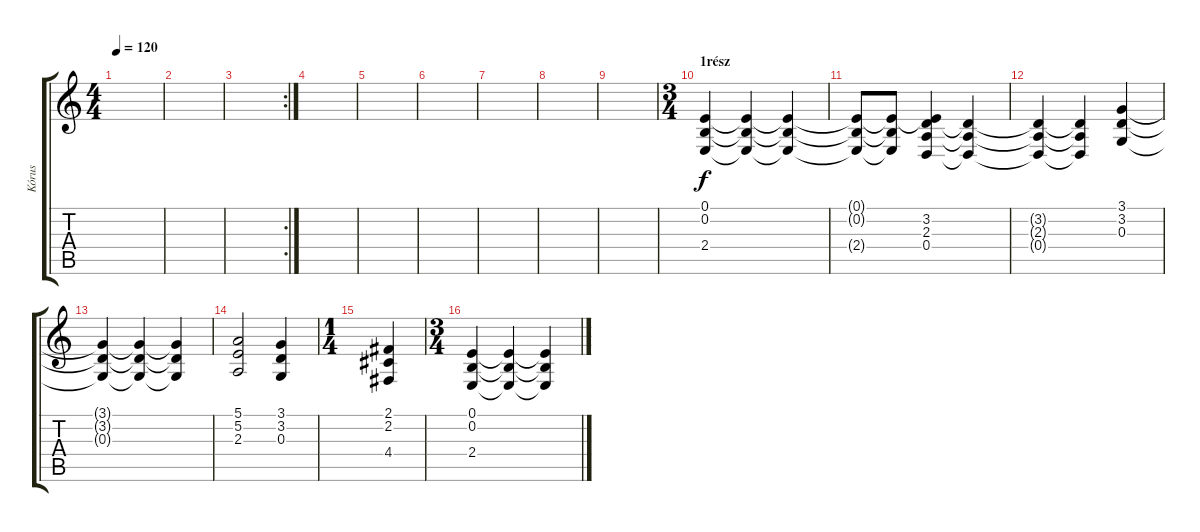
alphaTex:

\track ("Kórus" "Kórus") {instrument choiraahs}
\staff {score tabs}
\tuning (E4 B3 G3 D3 A2 E2) {hide}
\ts (4 4)
\tempo 120
\clef g2
\ks c
|
|
\rc 2
|
|
|
|
|
|
|
\ts (3 4)
\section ("" "1rész")
(0.1 0.2 2.4).4 (0.1{t} 0.2{t} 2.4{t}).4 (0.1{t} 0.2{t} 2.4{t}).4 |
(0.1{t} 0.2{t} 2.4{t}).8 (0.1{t} 0.2{t} 2.4{t}).8 (0.1{t} 3.2 2.3 0.4).4 (3.2{t} 2.3{t} 0.4{t}).4 |
(3.2{t} 2.3{t} 0.4{t}).4 (3.2{t} 2.3{t} 0.4{t}).4 (3.1 3.2 0.3).4 |
(3.1{t} 3.2{t} 0.3{t}).4 (3.1{t} 3.2{t} 0.3{t}).4 (3.1{t} 3.2{t} 0.3{t}).4 |
(5.1 5.2 2.3).2 (3.1 3.2 0.3).4 |
\ts (1 4)
(2.1 2.2 4.4).4 |
\ts (3 4)
(0.1 0.2 2.4).4 (0.1{t} 0.2{t} 2.4{t}).4 (0.1{t} 0.2{t} 2.4{t}).4
